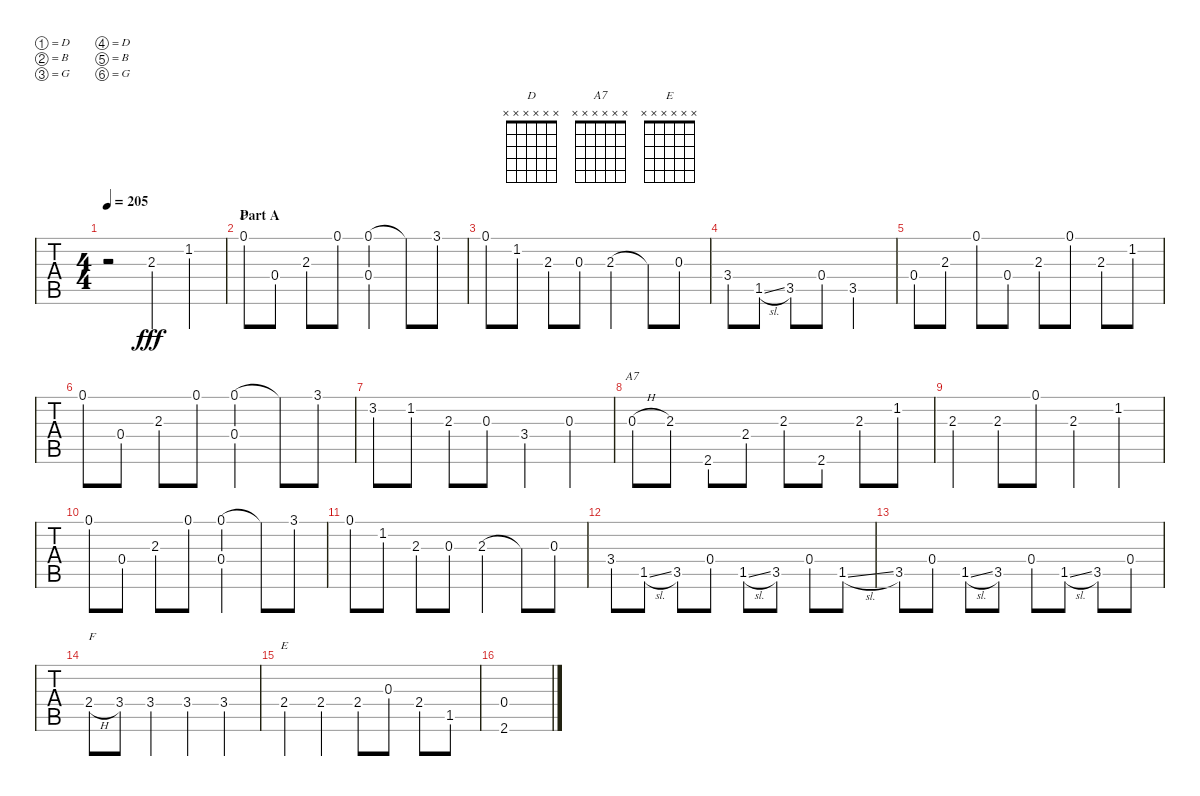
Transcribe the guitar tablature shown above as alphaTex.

\bracketExtendMode groupsimilarinstruments
\singleTrackTrackNamePolicy hidden
\multiTrackTrackNamePolicy hidden
\otherSystemsTrackNameOrientation horizontal
\track ("Dobro" "Dobro") {instrument acousticguitarsteel}
\staff {tabs}
\tuning (D4 B3 G3 D3 B2 G2)
\chord ("D" x x x x x x)
\chord ("A7" x x x x x x)
\chord ("E" x x x x x x)
\ts (4 4)
\tempo 205
\clef g2
\ks d
r.2{dy fff instrument acousticguitarsteel} 2.3.4 1.2.4 |
\section ("" "Part A")
0.1.8{ch "D"} 0.4.8 2.3.8 0.1.8 (0.1 0.4).4 0.1{t}.8 3.1.8 |
0.1.8 1.2.8 2.3.8 0.3.8 2.3.4 2.3{t}.8 0.3.8 |
3.4.8 1.5{sl}.8 3.5.8 0.4.8 3.5.2 |
0.4.8 2.3.8 0.1.8 0.4.8 2.3.8 0.1.8 2.3.8 1.2.8 |
0.1.8 0.4.8 2.3.8 0.1.8 (0.1 0.4).4 0.1{t}.8 3.1.8 |
3.2.8 1.2.8 2.3.8 0.3.8 3.4.4 0.3.4 |
0.3{h}.8{ch "A7"} 2.3.8 2.6.8 2.4.8 2.3.8 2.6.8 2.3.8 1.2.8 |
2.3.4 2.3.8 0.1.8 2.3.4 1.2.4 |
0.1.8 0.4.8 2.3.8 0.1.8 (0.1 0.4).4 0.1{t}.8 3.1.8 |
0.1.8 1.2.8 2.3.8 0.3.8 2.3.4 2.3{t}.8 0.3.8 |
3.4.8 1.5{sl}.8 3.5.8 0.4.8 1.5{sl}.8 3.5.8 0.4.8 1.5{sl}.8 |
3.5.8 0.4.8 1.5{sl}.8 3.5.8 0.4.8 1.5{sl}.8 3.5.8 0.4.8 |
2.4{h}.8{txt "F"} 3.4.8 3.4.4 3.4.4 3.4.4 |
2.4.4{ch "E"} 2.4.4 2.4.8 0.3.8 2.4.8 1.5.8 |
(2.6 0.4).1
